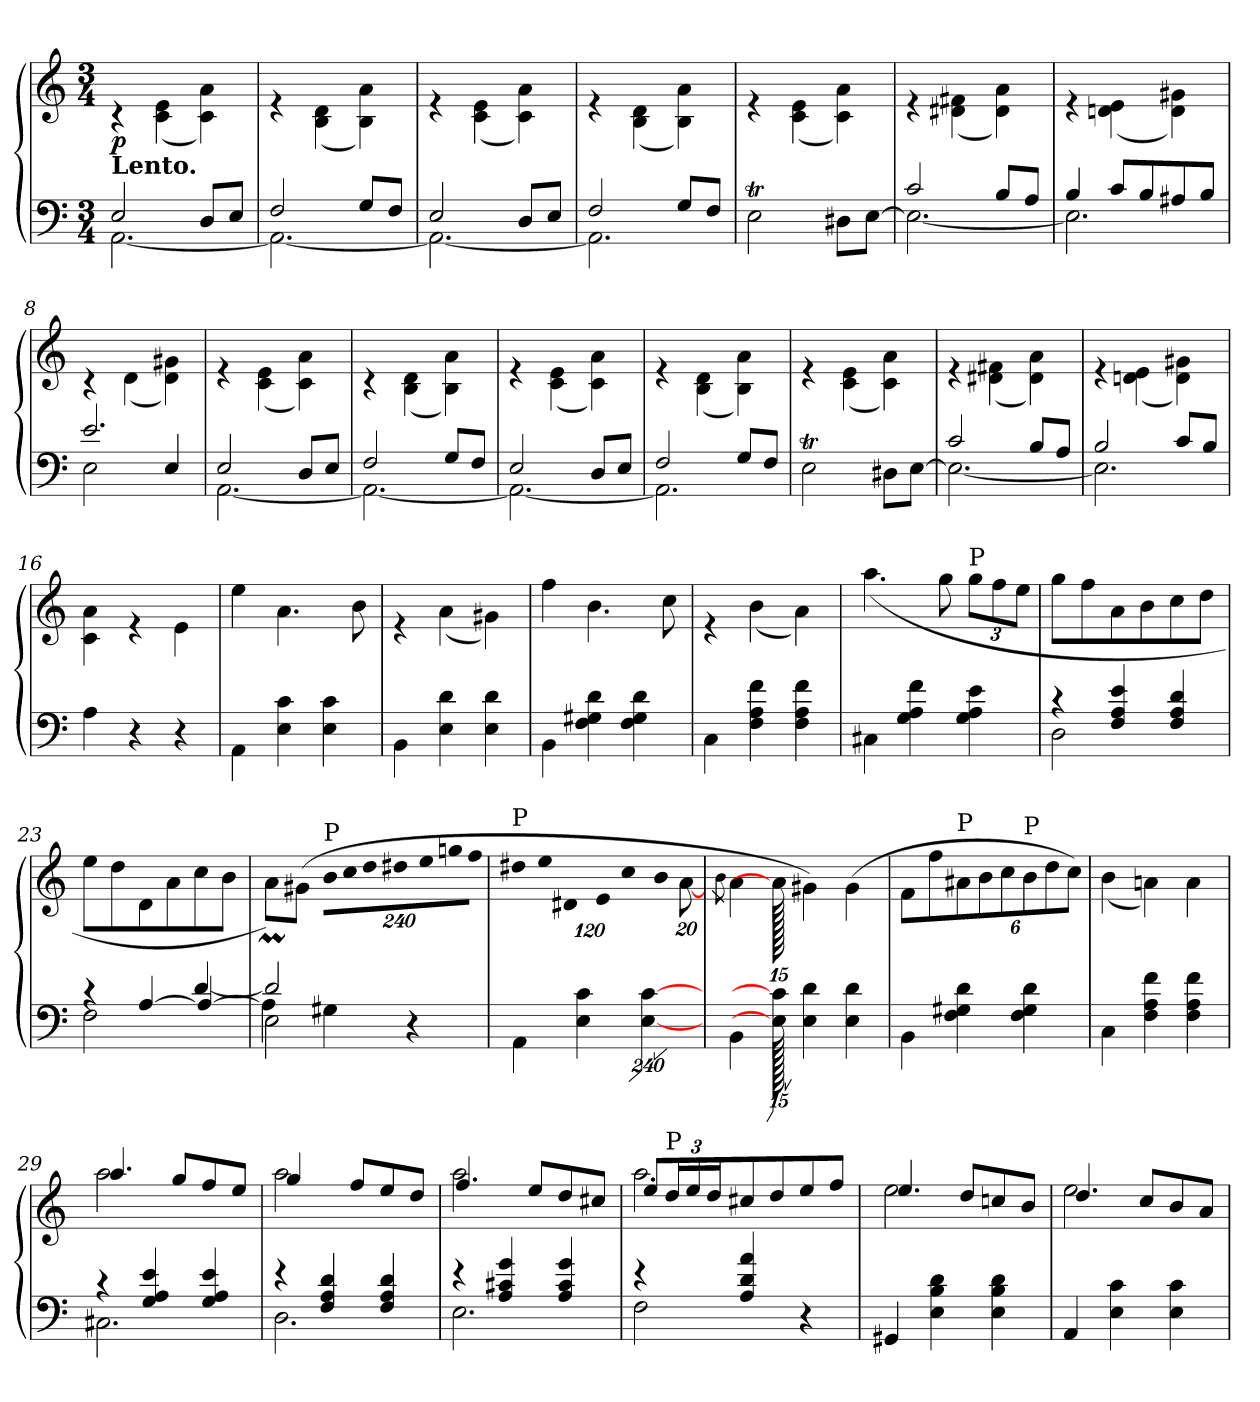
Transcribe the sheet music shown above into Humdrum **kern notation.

**kern	**kern	**dynam
*part1	*part1	*part1
*staff2	*staff1	*staff1/2
*clefF4	*clefG2	*
*k[]	*k[]	*
*M3/4	*M3/4	*
=1	=1	=1
*^	*^	*
!	!	!LO:TX:b:B:t=Lento.	!	!
!	!	!	!	!LO:DY:b
2E/	[2.AA\	2.ryy	4r	p
.	.	.	(>4c\ 4e\	.
8D/L	.	.	4c\ 4a\)	.
8E/J	.	.	.	.
=2	=2	=2	=2	=2
2F/	2.AA\_	2.ryy	4r	.
.	.	.	(>4B\ 4d\	.
8G/L	.	.	4B\ 4a\)	.
8F/J	.	.	.	.
=3	=3	=3	=3	=3
2E/	2.AA\_	2.ryy	4r	.
.	.	.	(>4c\ 4e\	.
8D/L	.	.	4c\ 4a\)	.
8E/J	.	.	.	.
=4	=4	=4	=4	=4
2F/	2.AA\]	2.ryy	4r	.
.	.	.	(>4B\ 4d\	.
8G/L	.	.	4B\ 4a\)	.
8F/J	.	.	.	.
*v	*v	*	*	*
=5	=5	=5	=5
2Et\	2.ryy	4r	.
.	.	(>4c\ 4e\	.
8D#X\L	.	4c\ 4a\)	.
[8E\J	.	.	.
=6	=6	=6	=6
*^	*	*	*
2c/	2.E\_	2.ryy	4r	.
.	.	.	(>4d#X\ 4f#X\	.
8B/L	.	.	4d#\ 4a\)	.
8A/J	.	.	.	.
=7	=7	=7	=7	=7
4B/	2.E\]	2.ryy	4r	.
8c/L	.	.	(>4dn\ 4e\	.
8B/	.	.	.	.
8A#X/	.	.	4d\ 4g#X\)	.
8B/J	.	.	.	.
=8	=8	=8	=8	=8
2.e/	2E\	2.ryy	4r	.
.	.	.	(>4d\	.
.	4E/	.	4d\ 4g#X\)	.
=9	=9	=9	=9	=9
2E/	[2.AA\	2.ryy	4r	.
.	.	.	(>4c\ 4e\	.
8D/L	.	.	4c\ 4a\)	.
8E/J	.	.	.	.
!!LO:LB:g=z	!!
=10	=10	=10	=10	=10
2F/	2.AA\_	2.ryy	4r	.
.	.	.	(>4B\ 4d\	.
8G/L	.	.	4B\ 4a\)	.
8F/J	.	.	.	.
=11	=11	=11	=11	=11
2E/	2.AA\_	2.ryy	4r	.
.	.	.	(>4c\ 4e\	.
8D/L	.	.	4c\ 4a\)	.
8E/J	.	.	.	.
=12	=12	=12	=12	=12
2F/	2.AA\]	2.ryy	4r	.
.	.	.	(>4B\ 4d\	.
8G/L	.	.	4B\ 4a\)	.
8F/J	.	.	.	.
*v	*v	*	*	*
=13	=13	=13	=13
2Et\	2.ryy	4r	.
.	.	(>4c\ 4e\	.
8D#X\L	.	4c\ 4a\)	.
[8E\J	.	.	.
=14	=14	=14	=14
*^	*	*	*
2c/	2.E\_	2.ryy	4r	.
.	.	.	(>4d#X\ 4f#X\	.
8B/L	.	.	4d#\ 4a\)	.
8A/J	.	.	.	.
=15	=15	=15	=15	=15
2B/	2.E\]	2.ryy	4r	.
.	.	.	(>4dn\ 4e\	.
8c/L	.	.	4d\ 4g#X\)	.
8B/J	.	.	.	.
*v	*v	*	*	*
=16	=16	=16	=16
4A\	2.ryy	4c\ 4a\	.
4r	.	4r	.
4r	.	4e\	.
=17	=17	=17	=17
4AA\	2.ryy	4ee\	.
4E\ 4c\	.	4.a\	.
4E\ 4c\	.	.	.
.	.	8b\	.
=18	=18	=18	=18
4BB\	2.ryy	4r	.
4E\ 4d\	.	(>4a\	.
4E\ 4d\	.	4g#X\)	.
!!LO:LB:g=z	!!
=19	=19	=19	=19
4BB\	2.ryy	4ff\	.
4F\ 4G#X\ 4d\	.	4.b\	.
4F\ 4G#\ 4d\	.	.	.
.	.	8cc\	.
=20	=20	=20	=20
4C\	2.ryy	4r	.
4F\ 4A\ 4f\	.	(>4b\	.
4F\ 4A\ 4f\	.	4a\)	.
=21	=21	=21	=21
4C#X\	2.ryy	(>4.aa\	.
4G\ 4A\ 4f\	.	.	.
.	.	8gg\	.
*	*	*Xbrackettup	*
!	!	!LO:TX:a:t=P	!
4G\ 4A\ 4e\	.	12gg\L	.
.	.	12ff\	.
.	.	12ee\J	.
=22	=22	=22	=22
*^	*	*	*
4rc	2D\	2.ryy	8gg\L	.
.	.	.	8ff\	.
4F/ 4A/ 4e/	.	.	8a\	.
.	.	.	8b\	.
4F/ 4A/ 4d/	4ryy	.	8cc\	.
.	.	.	8dd\J	.
=23	=23	=23	=23	=23
*	*^	*	*	*
2F\	2reyy	4rc	2ryy	8ee\L	.
.	.	.	.	8dd\	.
.	.	[4A/	.	8d\	.
.	.	.	.	8a\	.
4ryy	[4d/	4A/_	4ryy	8cc\	.
.	.	.	.	8b\J	.
=24	=24	=24	=24	=24	=24
2E\	2d/]	4A\]	2ryy	8aM\L)	.
.	.	.	.	(>8g#X\J	.
!	!	!	!	!LO:TX:a:t=P	!
!	!	!	!	!LO:N:vis=8	!
.	.	4G#X\	.	1920%137b\L	.
!	!	!	!	!LO:N:vis=8	!
.	.	.	.	1920%137cc\	.
!	!	!	!	!LO:N:vis=8	!
.	.	.	.	1920%137dd\	.
!	!	!	!	!LO:N:vis=8	!
.	.	.	.	1920%137dd#X\	.
4ryy	4reyy	4r	4rEEyy	.	.
!	!	!	!	!LO:N:vis=8	!
.	.	.	.	1920%137ee\	.
!	!	!	!	!LO:N:vis=8	!
.	.	.	.	1920%137ggn\	.
!	!	!	!	!LO:N:vis=8	!
.	.	.	.	1920%137ff\J	.
.	.	.	.	1920ryy	.
*v	*v	*v	*	*	*
!!LO:LB:g=z	!!
=25	=25	=25	=25
!	!LO:TX:a:t=P	!	!
!	!	!LO:N:vis=16	!
960ryy	2.ryy	960%103dd#X\LL	.
4AA\	.	.	.
!	!	!LO:N:vis=16	!
.	.	960%103ee\	.
!	!	!LO:N:vis=16	!
.	.	960%103d#X\	.
4E\ 4c\	.	.	.
!	!	!LO:N:vis=16	!
.	.	960%103e\	.
!	!	!LO:N:vis=16	!
.	.	960%103cc\	.
[960%239E\ [960%239c\	.	.	.
!	!	!LO:N:vis=16	!
.	.	960%103b\	.
.	.	[160%17a\J	.
=26	=26	=26	=26
.	.	8qb\	.
4BB\	2.ryy	4a\	.
960E\] 960c\]	.	960a\]	.
4E\ 4d\	.	4g#X\)	.
4E\ 4d\	.	(>4g#\	.
.	960ryy	.	.
=27	=27	=27	=27
4BB\	2.ryy	8f\L	.
.	.	8ff\	.
!	!	!LO:TX:a:t=P	!
4F\ 4G#X\ 4d\	.	12a#X\	.
.	.	12b\	.
.	.	12cc\	.
!	!	!LO:TX:a:t=P	!
4F\ 4G#\ 4d\	.	12b\	.
.	.	12dd\	.
.	.	12cc\J)	.
=28	=28	=28	=28
4C\	2.ryy	(>4b\	.
4F\ 4A\ 4f\	.	4an\)	.
4F\ 4A\ 4f\	.	4a\	.
=29	=29	=29	=29
*^	*	*^	*
4rc	2.C#X\	2.ryy	2aa\	4.aa/	.
4G/ 4A/ 4e/	.	.	.	.	.
.	.	.	.	8gg/L	.
4G/ 4A/ 4e/	.	.	4ryy	8ff/	.
.	.	.	.	8ee/J	.
=30	=30	=30	=30	=30	=30
4re	2.D\	2.ryy	2aa\	4gg/	.
4F/ 4A/ 4d/	.	.	.	8ryy	.
.	.	.	.	8ff/L	.
4F/ 4A/ 4d/	.	.	4ryy	8ee/	.
.	.	.	.	8dd/J	.
!!LO:LB:g=z	!!	!!
=31	=31	=31	=31	=31	=31
4re	2.E\	2.ryy	2aa\	4.ff/	.
4A/ 4c#X/ 4g/	.	.	.	.	.
.	.	.	.	8ee/L	.
4A/ 4c#/ 4g/	.	.	4ryy	8dd/	.
.	.	.	.	8cc#X/J	.
=32	=32	=32	=32	=32	=32
4re	2F\	2.ryy	2.aa\	8ee/L	.
!	!	!	!	!LO:TX:a:t=P	!
.	.	.	.	24dd/L	.
.	.	.	.	24ee/	.
.	.	.	.	24dd/J	.
4A/ 4d/ 4a/	.	.	.	8cc#X/	.
.	.	.	.	8dd/	.
4r	4rCCyy	.	.	8ee/	.
.	.	.	.	8ff/J	.
*v	*v	*	*	*	*
=33	=33	=33	=33	=33
4GG#X/	2.ryy	2ee\	4.ee/	.
4E\ 4B\ 4d\	.	.	.	.
.	.	.	8dd/L	.
4E\ 4B\ 4d\	.	4ryy	8ccn/	.
.	.	.	8b/J	.
=34	=34	=34	=34	=34
4AA/	2.ryy	2.ee\	4.dd/	.
4E\ 4c\	.	.	.	.
.	.	.	8cc/L	.
4E\ 4c\	.	.	8b/	.
.	.	.	8a/J	.
*	*v	*v	*v	*
=	=	=
*-	*-	*-
